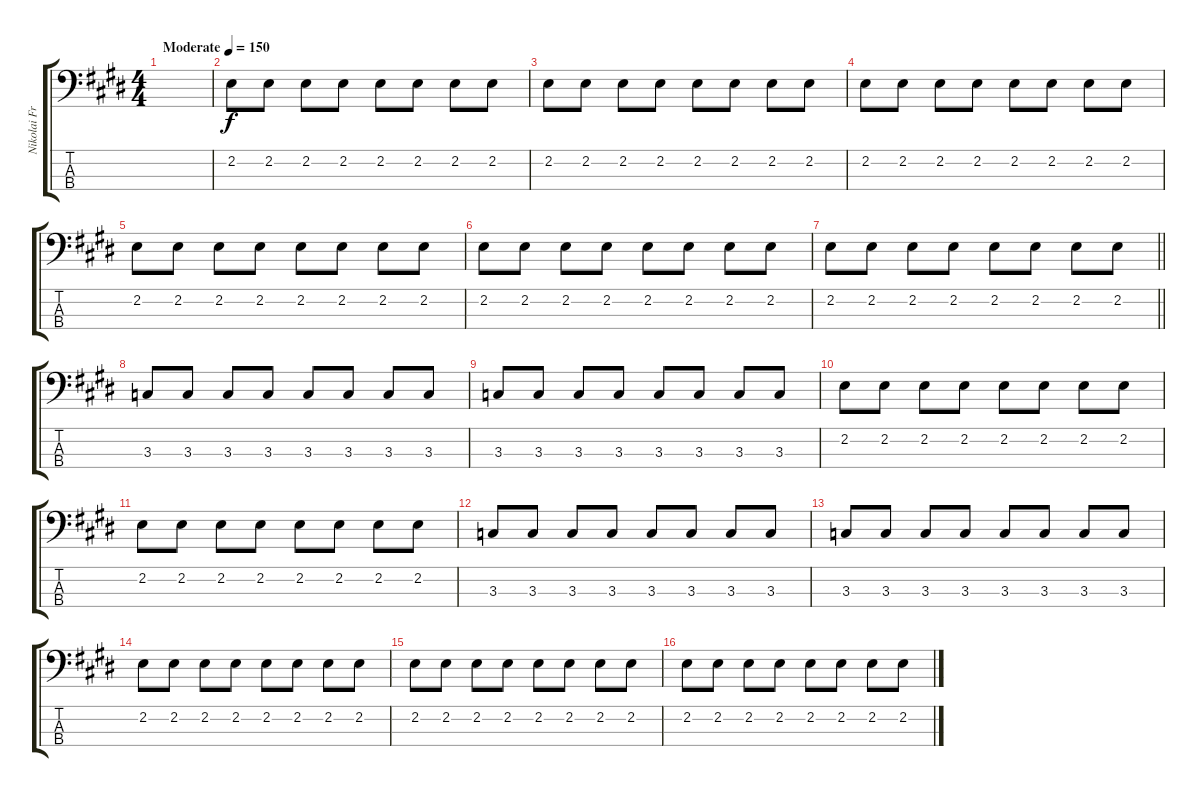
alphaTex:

\track ("Nikolai Fraiture - Bass" "Nikolai Fr") {instrument electricbassfinger}
\staff {score tabs}
\tuning (G2 D2 A1 E1) {hide}
\ts (4 4)
\tempo (150 "Moderate")
\clef f4
\ks e
|
2.2.8 2.2.8 2.2.8 2.2.8 2.2.8 2.2.8 2.2.8 2.2.8 |
2.2.8 2.2.8 2.2.8 2.2.8 2.2.8 2.2.8 2.2.8 2.2.8 |
2.2.8 2.2.8 2.2.8 2.2.8 2.2.8 2.2.8 2.2.8 2.2.8 |
2.2.8 2.2.8 2.2.8 2.2.8 2.2.8 2.2.8 2.2.8 2.2.8 |
2.2.8 2.2.8 2.2.8 2.2.8 2.2.8 2.2.8 2.2.8 2.2.8 |
\barLineRight lightlight
2.2.8 2.2.8 2.2.8 2.2.8 2.2.8 2.2.8 2.2.8 2.2.8 |
3.3.8 3.3.8 3.3.8 3.3.8 3.3.8 3.3.8 3.3.8 3.3.8 |
3.3.8 3.3.8 3.3.8 3.3.8 3.3.8 3.3.8 3.3.8 3.3.8 |
2.2.8 2.2.8 2.2.8 2.2.8 2.2.8 2.2.8 2.2.8 2.2.8 |
2.2.8 2.2.8 2.2.8 2.2.8 2.2.8 2.2.8 2.2.8 2.2.8 |
3.3.8 3.3.8 3.3.8 3.3.8 3.3.8 3.3.8 3.3.8 3.3.8 |
3.3.8 3.3.8 3.3.8 3.3.8 3.3.8 3.3.8 3.3.8 3.3.8 |
2.2.8 2.2.8 2.2.8 2.2.8 2.2.8 2.2.8 2.2.8 2.2.8 |
2.2.8 2.2.8 2.2.8 2.2.8 2.2.8 2.2.8 2.2.8 2.2.8 |
2.2.8 2.2.8 2.2.8 2.2.8 2.2.8 2.2.8 2.2.8 2.2.8
